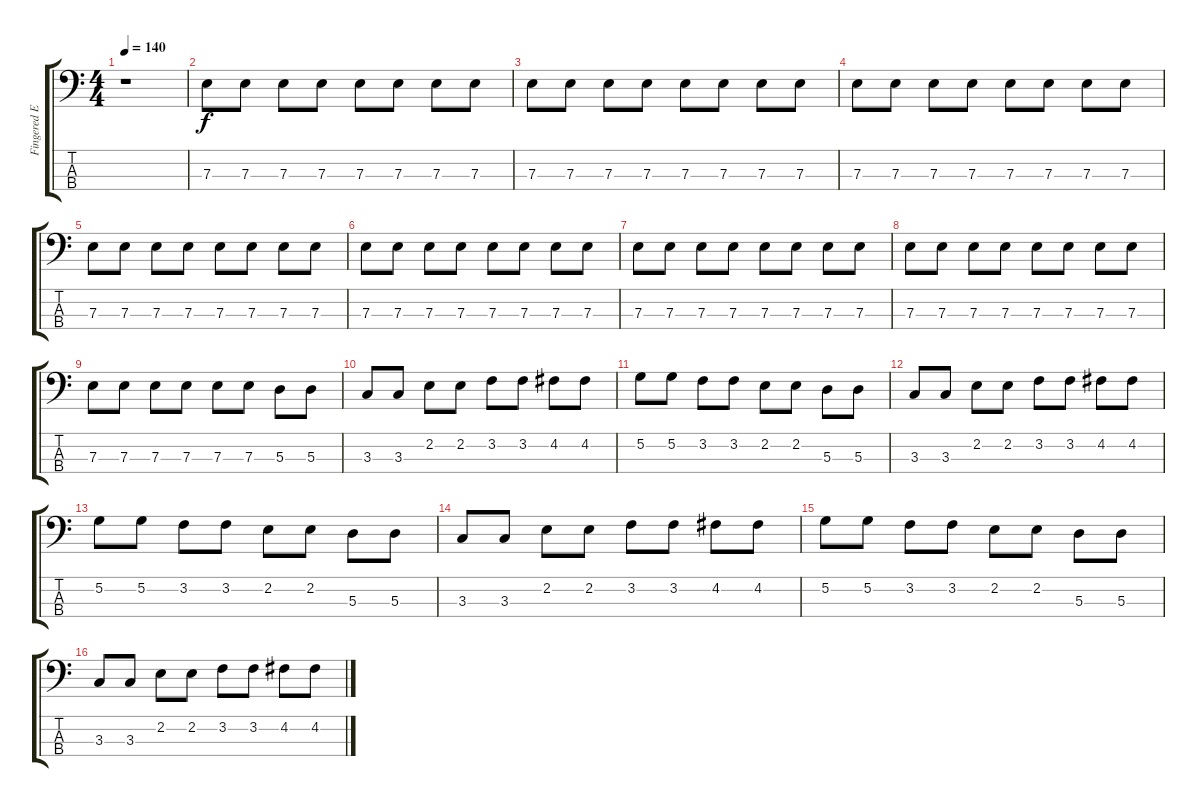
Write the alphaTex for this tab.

\track ("Fingered E Bass" "Fingered E") {instrument electricbassfinger}
\staff {score tabs}
\tuning (G2 D2 A1 E1) {hide}
\ts (4 4)
\tempo 140
\clef f4
\ks c
r.1{dy f} |
7.3.8 7.3.8 7.3.8 7.3.8 7.3.8 7.3.8 7.3.8 7.3.8 |
7.3.8 7.3.8 7.3.8 7.3.8 7.3.8 7.3.8 7.3.8 7.3.8 |
7.3.8 7.3.8 7.3.8 7.3.8 7.3.8 7.3.8 7.3.8 7.3.8 |
7.3.8 7.3.8 7.3.8 7.3.8 7.3.8 7.3.8 7.3.8 7.3.8 |
7.3.8 7.3.8 7.3.8 7.3.8 7.3.8 7.3.8 7.3.8 7.3.8 |
7.3.8 7.3.8 7.3.8 7.3.8 7.3.8 7.3.8 7.3.8 7.3.8 |
7.3.8 7.3.8 7.3.8 7.3.8 7.3.8 7.3.8 7.3.8 7.3.8 |
7.3.8 7.3.8 7.3.8 7.3.8 7.3.8 7.3.8 5.3.8 5.3.8 |
3.3.8 3.3.8 2.2.8 2.2.8 3.2.8 3.2.8 4.2.8 4.2.8 |
5.2.8 5.2.8 3.2.8 3.2.8 2.2.8 2.2.8 5.3.8 5.3.8 |
3.3.8 3.3.8 2.2.8 2.2.8 3.2.8 3.2.8 4.2.8 4.2.8 |
5.2.8 5.2.8 3.2.8 3.2.8 2.2.8 2.2.8 5.3.8 5.3.8 |
3.3.8 3.3.8 2.2.8 2.2.8 3.2.8 3.2.8 4.2.8 4.2.8 |
5.2.8 5.2.8 3.2.8 3.2.8 2.2.8 2.2.8 5.3.8 5.3.8 |
3.3.8 3.3.8 2.2.8 2.2.8 3.2.8 3.2.8 4.2.8 4.2.8
